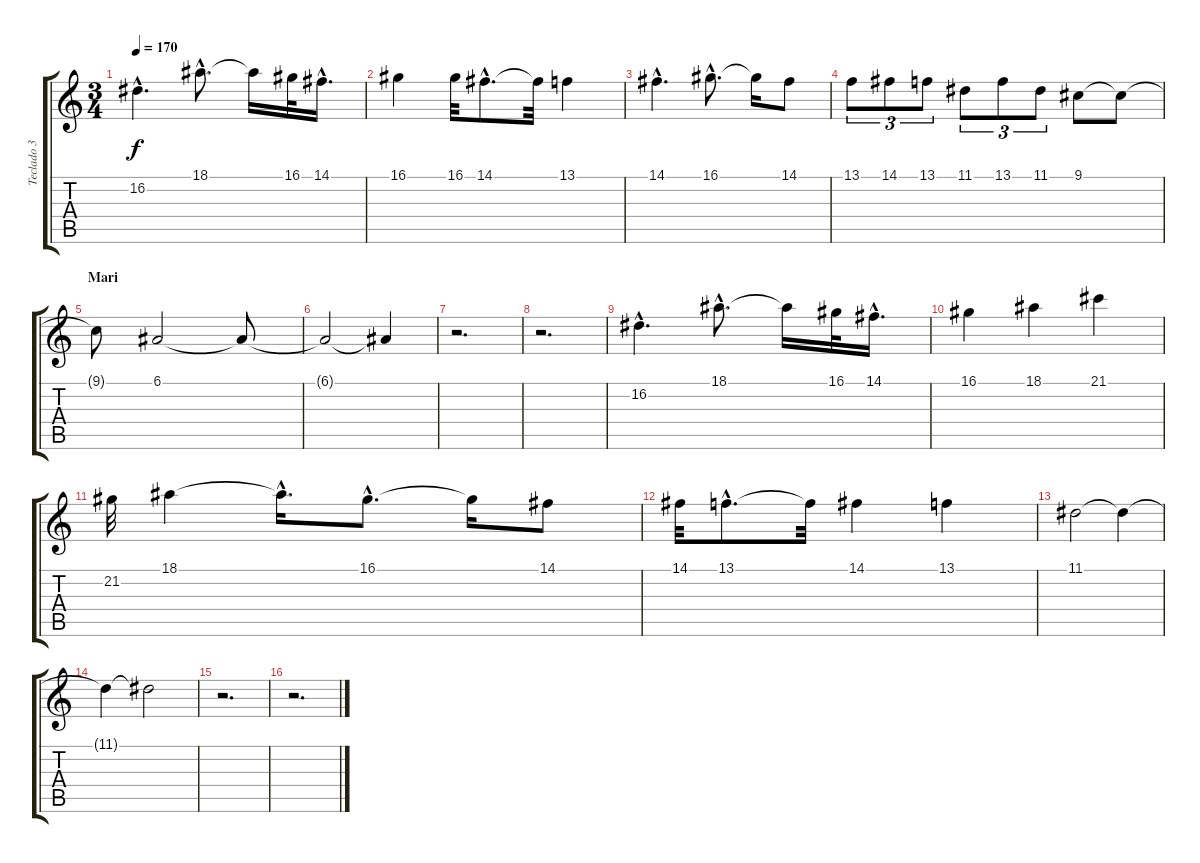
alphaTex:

\track ("Teclado 3" "Teclado 3") {instrument stringensemble1}
\staff {score tabs}
\tuning (E4 B3 G3 D3 A2 E2) {hide}
\ts (3 4)
\tempo 170
\clef g2
\ks c
16.2{hac}.4{d dy f volume 10 instrument piccolo} 18.1{hac}.8{d} 18.1{t}.16 16.1.32 14.1{hac}.16{d} |
16.1.4 16.1.32 14.1{hac}.8{d} 14.1{t}.32 13.1.4 |
14.1{hac}.4{d} 16.1{hac}.8{d} 16.1{t}.16 14.1.8 |
13.1.8{tu (3 2)} 14.1.8{tu (3 2)} 13.1.8{tu (3 2)} 11.1.8{tu (3 2)} 13.1.8{tu (3 2)} 11.1.8{tu (3 2)} 9.1.8 9.1{t}.8 |
\section ("" "Mari")
9.1{t}.8 6.1.2 6.1{t}.8 |
6.1{t}.2 6.1{t}.4 |
r.2{d} |
r.2{d} |
16.2{hac}.4{d} 18.1{hac}.8{d} 18.1{t}.16 16.1.32 14.1{hac}.16{d} |
16.1.4 18.1.4 21.1.4 |
21.2.32 18.1.4 18.1{hac t}.16{d} 16.1{hac}.8{d} 16.1{t}.16 14.1.8 |
14.1.32 13.1{hac}.8{d} 13.1{t}.32 14.1.4 13.1.4 |
11.1.2 11.1{t}.4 |
11.1{t}.4 11.1{t}.2 |
r.2{d} |
r.2{d}
